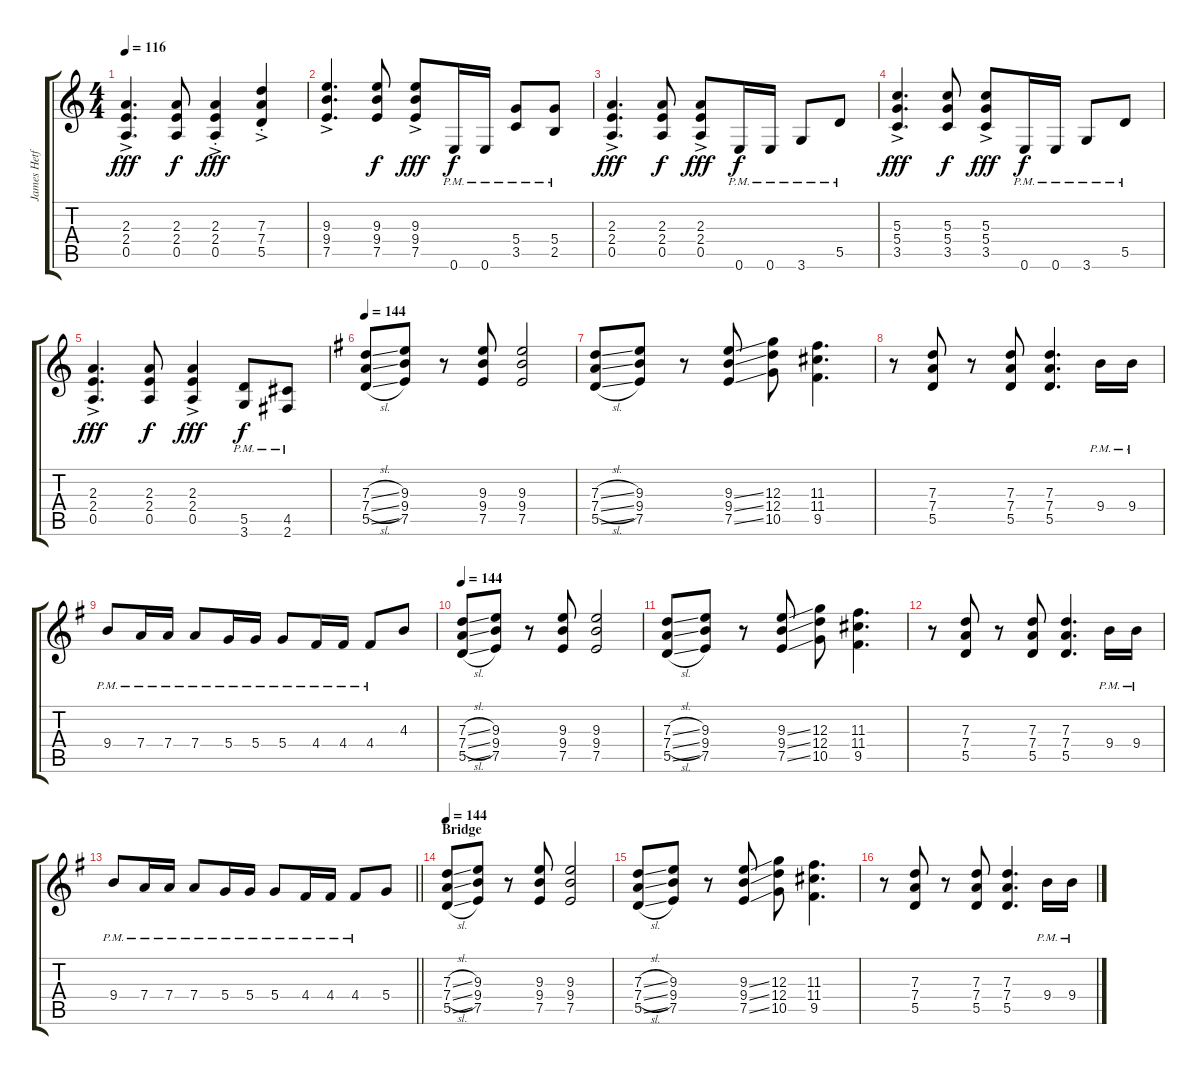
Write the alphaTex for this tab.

\track ("James Hetfield" "James Hetf") {instrument distortionguitar}
\staff {score tabs}
\tuning (E4 B3 G3 D3 A2 E2) {hide}
\ts (4 4)
\tempo 116
\clef g2
\ks aminor
(2.3{ac} 2.4{ac} 0.5{ac}).4{d dy fff instrument distortionguitar} (2.3 2.4 0.5).8{dy f} (2.3{ac st} 2.4{ac st} 0.5{ac st}).4{dy fff} (7.3{ac st} 7.4{ac st} 5.5{ac st}).4 |
(9.3{ac} 9.4{ac} 7.5{ac}).4{d} (9.3 9.4 7.5).8{dy f} (9.3{ac} 9.4{ac} 7.5{ac}).8{dy fff} 0.6{pm}.16{dy f instrument electricguitarmuted} 0.6{pm}.16 (5.4{pm} 3.5{pm}).8 (5.4{pm} 2.5{pm}).8 |
(2.3{ac} 2.4{ac} 0.5{ac}).4{d dy fff instrument distortionguitar} (2.3 2.4 0.5).8{dy f} (2.3{ac} 2.4{ac} 0.5{ac}).8{dy fff} 0.6{pm}.16{dy f instrument electricguitarmuted} 0.6{pm}.16 3.6{pm}.8 5.5{pm}.8 |
(5.3{ac} 5.4{ac} 3.5{ac}).4{d dy fff instrument distortionguitar} (5.3 5.4 3.5).8{dy f} (5.3{ac} 5.4{ac} 3.5{ac}).8{dy fff} 0.6{pm}.16{dy f instrument electricguitarmuted} 0.6{pm}.16 3.6{pm}.8 5.5{pm}.8 |
(2.3{ac} 2.4{ac} 0.5{ac}).4{d dy fff instrument distortionguitar} (2.3 2.4 0.5).8{dy f} (2.3{ac} 2.4{ac} 0.5{ac}).4{dy fff} (5.5{pm} 3.6{pm}).8{dy f instrument electricguitarmuted} (4.5{pm} 2.6{pm}).8 |
\tempo 144
\ks eminor
(7.3{sl} 7.4{sl} 5.5{sl}).8{instrument distortionguitar} (9.3 9.4 7.5).8 r.8 (9.3 9.4 7.5).8 (9.3 9.4 7.5).2 |
(7.3{sl} 7.4{sl} 5.5{sl}).8 (9.3 9.4 7.5).8 r.8 (9.3{ss} 9.4{ss} 7.5{ss}).8 (12.3 12.4 10.5).8 (11.3 11.4 9.5).4{d} |
r.8 (7.3 7.4 5.5).8 r.8 (7.3 7.4 5.5).8 (7.3 7.4 5.5).4{d} 9.4{pm}.16{instrument electricguitarmuted} 9.4{pm}.16 |
9.4{pm}.8 7.4{pm}.16 7.4{pm}.16 7.4{pm}.8 5.4{pm}.16 5.4{pm}.16 5.4{pm}.8 4.4{pm}.16 4.4{pm}.16 4.4{pm}.8 4.3.8{instrument distortionguitar} |
\tempo 144
(7.3{sl} 7.4{sl} 5.5{sl}).8{instrument distortionguitar} (9.3 9.4 7.5).8 r.8 (9.3 9.4 7.5).8 (9.3 9.4 7.5).2 |
(7.3{sl} 7.4{sl} 5.5{sl}).8 (9.3 9.4 7.5).8 r.8 (9.3{ss} 9.4{ss} 7.5{ss}).8 (12.3 12.4 10.5).8 (11.3 11.4 9.5).4{d} |
r.8 (7.3 7.4 5.5).8 r.8 (7.3 7.4 5.5).8 (7.3 7.4 5.5).4{d} 9.4{pm}.16{instrument electricguitarmuted} 9.4{pm}.16 |
\barLineRight lightlight
9.4{pm}.8 7.4{pm}.16 7.4{pm}.16 7.4{pm}.8 5.4{pm}.16 5.4{pm}.16 5.4{pm}.8 4.4{pm}.16 4.4{pm}.16 4.4{pm}.8 5.4.8{instrument distortionguitar} |
\section ("" "Bridge")
\tempo 144
(7.3{sl} 7.4{sl} 5.5{sl}).8{instrument distortionguitar} (9.3 9.4 7.5).8 r.8 (9.3 9.4 7.5).8 (9.3 9.4 7.5).2 |
(7.3{sl} 7.4{sl} 5.5{sl}).8 (9.3 9.4 7.5).8 r.8 (9.3{ss} 9.4{ss} 7.5{ss}).8 (12.3 12.4 10.5).8 (11.3 11.4 9.5).4{d} |
r.8 (7.3 7.4 5.5).8 r.8 (7.3 7.4 5.5).8 (7.3 7.4 5.5).4{d} 9.4{pm}.16{instrument electricguitarmuted} 9.4{pm}.16
